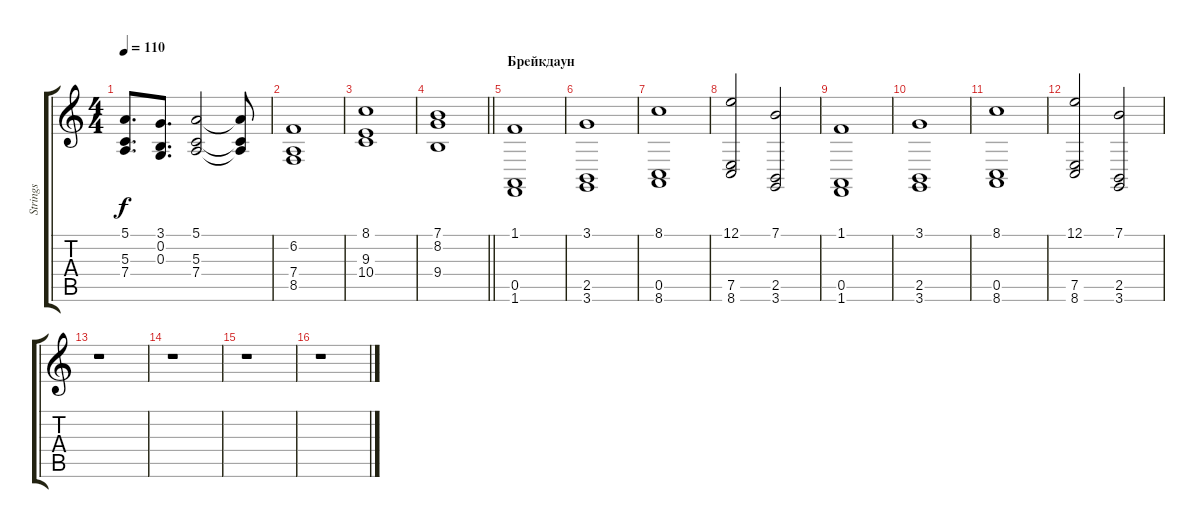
\track ("Strings" "Strings") {instrument stringensemble1}
\staff {score tabs}
\tuning (E4 B3 G3 D3 A2 E2) {hide}
\ts (4 4)
\tempo 110
\clef g2
\ks c
(5.1 5.3 7.4).8{d dy f} (3.1 0.2 0.3).8{d} (5.1 5.3 7.4).2 (5.1{t} 5.3{t} 7.4{t}).8 |
(6.2 7.4 8.5).1 |
(8.1 9.3 10.4).1 |
\barLineRight lightlight
(7.1 8.2 9.4).1 |
\section ("" "Брейкдаун")
(1.1 0.5 1.6).1 |
(3.1 2.5 3.6).1 |
(8.1 0.5 8.6).1 |
(12.1 7.5 8.6).2 (7.1 2.5 3.6).2 |
(1.1 0.5 1.6).1 |
(3.1 2.5 3.6).1 |
(8.1 0.5 8.6).1 |
(12.1 7.5 8.6).2 (7.1 2.5 3.6).2 |
r.1 |
r.1 |
r.1 |
r.1
